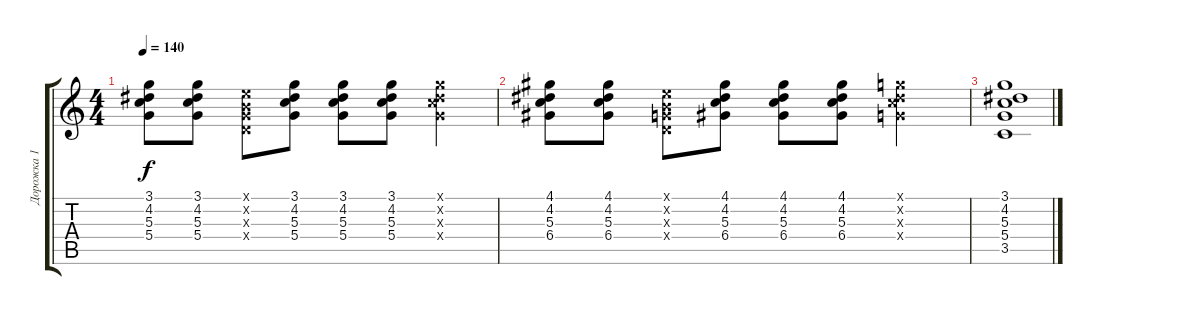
\track ("Дорожка 1" "Дорожка 1") {instrument acousticguitarsteel}
\staff {score tabs}
\tuning (E4 B3 G3 D3 A2 E2) {hide}
\ts (4 4)
\tempo 140
\clef g2
\ks c
(3.1 4.2 5.3 5.4).8{dy f} (3.1 4.2 5.3 5.4).8 (0.1{x} 0.2{x} 0.3{x} 0.4{x}).8 (3.1 4.2 5.3 5.4).8 (3.1 4.2 5.3 5.4).8 (3.1 4.2 5.3 5.4).8 (3.1{x} 4.2{x} 5.3{x} 5.4{x}).4 |
(4.1 4.2 5.3 6.4).8 (4.1 4.2 5.3 6.4).8 (0.1{x} 0.2{x} 0.3{x} 0.4{x}).8 (4.1 4.2 5.3 6.4).8 (4.1 4.2 5.3 6.4).8 (4.1 4.2 5.3 6.4).8 (3.1{x} 4.2{x} 5.3{x} 5.4{x}).4 |
(3.1 4.2 5.3 5.4 3.5).1{volume 2}
